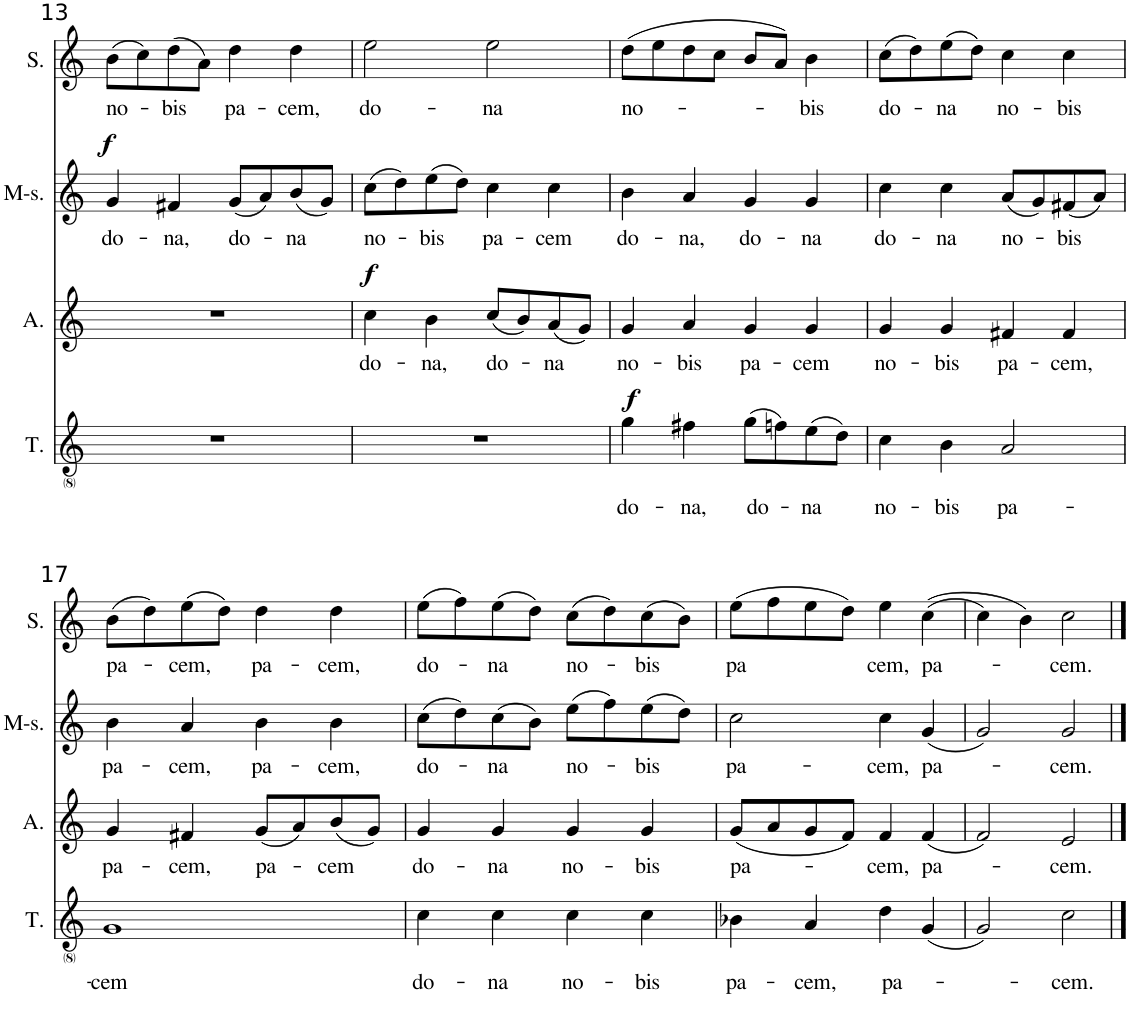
**kern	**text	**dynam	**kern	**text	**dynam	**kern	**text	**dynam	**kern	**text
*part4	*part4	*part4	*part3	*part3	*part3	*part2	*part2	*part2	*part1	*part1
*staff4	*staff4	*staff4	*staff3	*staff3	*staff3	*staff2	*staff2	*staff2	*staff1	*staff1
*I"Tenor	*	*	*I"Alto	*	*	*I"Mezzosoprano	*	*	*I"Soprano	*
*I'T.	*	*	*I'A.	*	*	*I'M-s.	*	*	*I'S.	*
!!LO:PB:g=z
*clefG2	*	*	*clefG2	*	*	*clefG2	*	*	*clefG2	*
*	*	*	*	*	*	*ITrd1c2	*	*	*ITrd1c2	*
*k[]	*	*	*k[]	*	*	*k[]	*	*	*k[]	*
*M4/4	*	*	*M4/4	*	*	*M4/4	*	*	*M4/4	*
=13	=13	=13	=13	=13	=13	=13	=13	=13	=13	=13
!	!	!	!	!	!	!	!LO:LY:b	!LO:DY:a	!	!LO:LY:b
1r	.	.	1r	.	.	4g/	do-	f	(8b\L	no-
.	.	.	.	.	.	.	.	.	8cc\)	.
!	!	!	!	!	!	!	!LO:LY:b	!	!	!LO:LY:b
.	.	.	.	.	.	4f#X/	-na,	.	(8dd\	-bis
.	.	.	.	.	.	.	.	.	8a\J)	.
!	!	!	!	!	!	!	!LO:LY:b	!	!	!LO:LY:b
.	.	.	.	.	.	(8g/L	do-	.	4dd\	pa-
.	.	.	.	.	.	8a/)	.	.	.	.
!	!	!	!	!	!	!	!LO:LY:b	!	!	!LO:LY:b
.	.	.	.	.	.	(8b/	-na	.	4dd\	-cem,
.	.	.	.	.	.	8g/J)	.	.	.	.
=14	=14	=14	=14	=14	=14	=14	=14	=14	=14	=14
!	!	!	!	!LO:LY:b	!LO:DY:a	!	!LO:LY:b	!	!	!LO:LY:b
1r	.	.	4cc\	do-	f	(8cc\L	no-	.	2ee\	do-
.	.	.	.	.	.	8dd\)	.	.	.	.
!	!	!	!	!LO:LY:b	!	!	!LO:LY:b	!	!	!
.	.	.	4b\	-na,	.	(8ee\	-bis	.	.	.
.	.	.	.	.	.	8dd\J)	.	.	.	.
!	!	!	!	!LO:LY:b	!	!	!LO:LY:b	!	!	!LO:LY:b
.	.	.	(8cc/L	do-	.	4cc\	pa-	.	2ee\	-na
.	.	.	8b/)	.	.	.	.	.	.	.
!	!	!	!	!LO:LY:b	!	!	!LO:LY:b	!	!	!
.	.	.	(8a/	-na	.	4cc\	-cem	.	.	.
.	.	.	8g/J)	.	.	.	.	.	.	.
=15	=15	=15	=15	=15	=15	=15	=15	=15	=15	=15
!	!LO:LY:b	!LO:DY:a	!	!LO:LY:b	!	!	!LO:LY:b	!	!	!LO:LY:b
4gg\	do-	f	4g/	no-	.	4b\	do-	.	(8dd\L	no-
.	.	.	.	.	.	.	.	.	8ee\	.
!	!LO:LY:b	!	!	!LO:LY:b	!	!	!LO:LY:b	!	!	!
4ff#X\	-na,	.	4a/	-bis	.	4a/	-na,	.	8dd\	.
.	.	.	.	.	.	.	.	.	8cc\J	.
!	!LO:LY:b	!	!	!LO:LY:b	!	!	!LO:LY:b	!	!	!
(8gg\L	do-	.	4g/	pa-	.	4g/	do-	.	8b/L	.
8ffn\)	.	.	.	.	.	.	.	.	8a/J)	.
!	!LO:LY:b	!	!	!LO:LY:b	!	!	!LO:LY:b	!	!	!LO:LY:b
(8ee\	-na	.	4g/	-cem	.	4g/	-na	.	4b\	-bis
8dd\J)	.	.	.	.	.	.	.	.	.	.
=16	=16	=16	=16	=16	=16	=16	=16	=16	=16	=16
!	!LO:LY:b	!	!	!LO:LY:b	!	!	!LO:LY:b	!	!	!LO:LY:b
4cc\	no-	.	4g/	no-	.	4cc\	do-	.	(8cc\L	do-
.	.	.	.	.	.	.	.	.	8dd\)	.
!	!LO:LY:b	!	!	!LO:LY:b	!	!	!LO:LY:b	!	!	!LO:LY:b
4b\	-bis	.	4g/	-bis	.	4cc\	-na	.	(8ee\	-na
.	.	.	.	.	.	.	.	.	8dd\J)	.
!	!LO:LY:b	!	!	!LO:LY:b	!	!	!LO:LY:b	!	!	!LO:LY:b
2a/	pa-	.	4f#X/	pa-	.	(8a/L	no-	.	4cc\	no-
.	.	.	.	.	.	8g/)	.	.	.	.
!	!	!	!	!LO:LY:b	!	!	!LO:LY:b	!	!	!LO:LY:b
.	.	.	4f#/	-cem,	.	(8f#X/	-bis	.	4cc\	-bis
.	.	.	.	.	.	8a/J)	.	.	.	.
!!LO:LB:g=z
=17	=17	=17	=17	=17	=17	=17	=17	=17	=17	=17
!	!LO:LY:b	!	!	!LO:LY:b	!	!	!LO:LY:b	!	!	!LO:LY:b
1g	-cem	.	4g/	pa-	.	4b\	pa-	.	(8b\L	pa-
.	.	.	.	.	.	.	.	.	8dd\)	.
!	!	!	!	!LO:LY:b	!	!	!LO:LY:b	!	!	!LO:LY:b
.	.	.	4f#X/	-cem,	.	4a/	-cem,	.	(8ee\	-cem,
.	.	.	.	.	.	.	.	.	8dd\J)	.
!	!	!	!	!LO:LY:b	!	!	!LO:LY:b	!	!	!LO:LY:b
.	.	.	(8g/L	pa-	.	4b\	pa-	.	4dd\	pa-
.	.	.	8a/)	.	.	.	.	.	.	.
!	!	!	!	!LO:LY:b	!	!	!LO:LY:b	!	!	!LO:LY:b
.	.	.	(8b/	-cem	.	4b\	-cem,	.	4dd\	-cem,
.	.	.	8g/J)	.	.	.	.	.	.	.
=18	=18	=18	=18	=18	=18	=18	=18	=18	=18	=18
!	!LO:LY:b	!	!	!LO:LY:b	!	!	!LO:LY:b	!	!	!LO:LY:b
4cc\	do-	.	4g/	do-	.	(8cc\L	do-	.	(8ee\L	do-
.	.	.	.	.	.	8dd\)	.	.	8ff\)	.
!	!LO:LY:b	!	!	!LO:LY:b	!	!	!LO:LY:b	!	!	!LO:LY:b
4cc\	-na	.	4g/	-na	.	(8cc\	-na	.	(8ee\	-na
.	.	.	.	.	.	8b\J)	.	.	8dd\J)	.
!	!LO:LY:b	!	!	!LO:LY:b	!	!	!LO:LY:b	!	!	!LO:LY:b
4cc\	no-	.	4g/	no-	.	(8ee\L	no-	.	(8cc\L	no-
.	.	.	.	.	.	8ff\)	.	.	8dd\)	.
!	!LO:LY:b	!	!	!LO:LY:b	!	!	!LO:LY:b	!	!	!LO:LY:b
4cc\	-bis	.	4g/	-bis	.	(8ee\	-bis	.	(8cc\	-bis
.	.	.	.	.	.	8dd\J)	.	.	8b\J)	.
=19	=19	=19	=19	=19	=19	=19	=19	=19	=19	=19
!	!LO:LY:b	!	!	!LO:LY:b	!	!	!LO:LY:b	!	!	!LO:LY:b
4b-X\	pa-	.	(8g/L	pa-	.	2cc\	pa-	.	(8ee\L	pa
.	.	.	8a/	.	.	.	.	.	8ff\	.
!	!LO:LY:b	!	!	!	!	!	!	!	!	!
4a/	-cem,	.	8g/	.	.	.	.	.	8ee\	.
.	.	.	8f/J)	.	.	.	.	.	8dd\J)	.
!	!LO:LY:b	!	!	!LO:LY:b	!	!	!LO:LY:b	!	!	!LO:LY:b
4dd\	pa-	.	4f/	-cem,	.	4cc\	-cem,	.	4ee\	cem,
!	!	!	!	!LO:LY:b	!	!	!LO:LY:b	!	!	!LO:LY:b
(4g/	.	.	(4f/	pa-	.	(4g/	pa-	.	((4cc\	pa-
=20	=20	=20	=20	=20	=20	=20	=20	=20	=20	=20
2g/)	.	.	2f/)	.	.	2g/)	.	.	4cc\)	.
.	.	.	.	.	.	.	.	.	4b\)	.
!	!LO:LY:b	!	!	!LO:LY:b	!	!	!LO:LY:b	!	!	!LO:LY:b
2cc\	-cem.	.	2e/	-cem.	.	2g/	-cem.	.	2cc\	-cem.
==	==	==	==	==	==	==	==	==	==	==
*-	*-	*-	*-	*-	*-	*-	*-	*-	*-	*-
